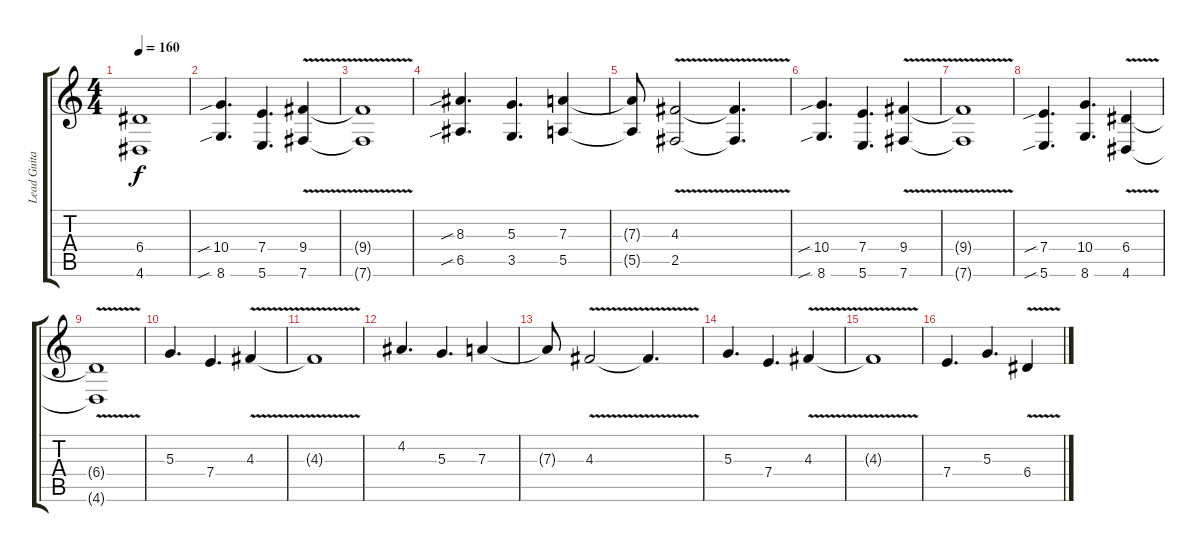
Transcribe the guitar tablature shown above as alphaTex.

\track ("Lead Guitar" "Lead Guita") {instrument electricguitarjazz}
\staff {score tabs}
\tuning (B3 Gb3 D3 A2 E2 B1) {hide}
\ts (4 4)
\tempo 160
\clef g2
\ks c
(6.4{t} 4.6{t}).1{dy f} |
(10.4{sib} 8.6{sib}).4{d} (7.4 5.6).4{d} (9.4{v} 7.6{v}).4 |
(9.4{t} 7.6{t}).1 |
(8.3{sib} 6.5{sib}).4{d} (5.3 3.5).4{d} (7.3 5.5).4 |
(7.3{t} 5.5{t}).8 (4.3{v} 2.5{v}).2 (4.3{t} 2.5{t}).4{d} |
(10.4{sib} 8.6{sib}).4{d} (7.4 5.6).4{d} (9.4{v} 7.6{v}).4 |
(9.4{t} 7.6{t}).1 |
(7.4{sib} 5.6{sib}).4{d} (10.4 8.6).4{d} (6.4{v} 4.6{v}).4 |
(6.4{t} 4.6{t}).1 |
5.3.4{d volume 8 instrument distortionguitar} 7.4.4{d} 4.3{v}.4 |
4.3{t}.1 |
4.2.4{d} 5.3.4{d} 7.3.4 |
7.3{t}.8 4.3{v}.2 4.3{t}.4{d} |
5.3.4{d} 7.4.4{d} 4.3{v}.4 |
4.3{t}.1 |
7.4.4{d} 5.3.4{d} 6.4{v}.4
